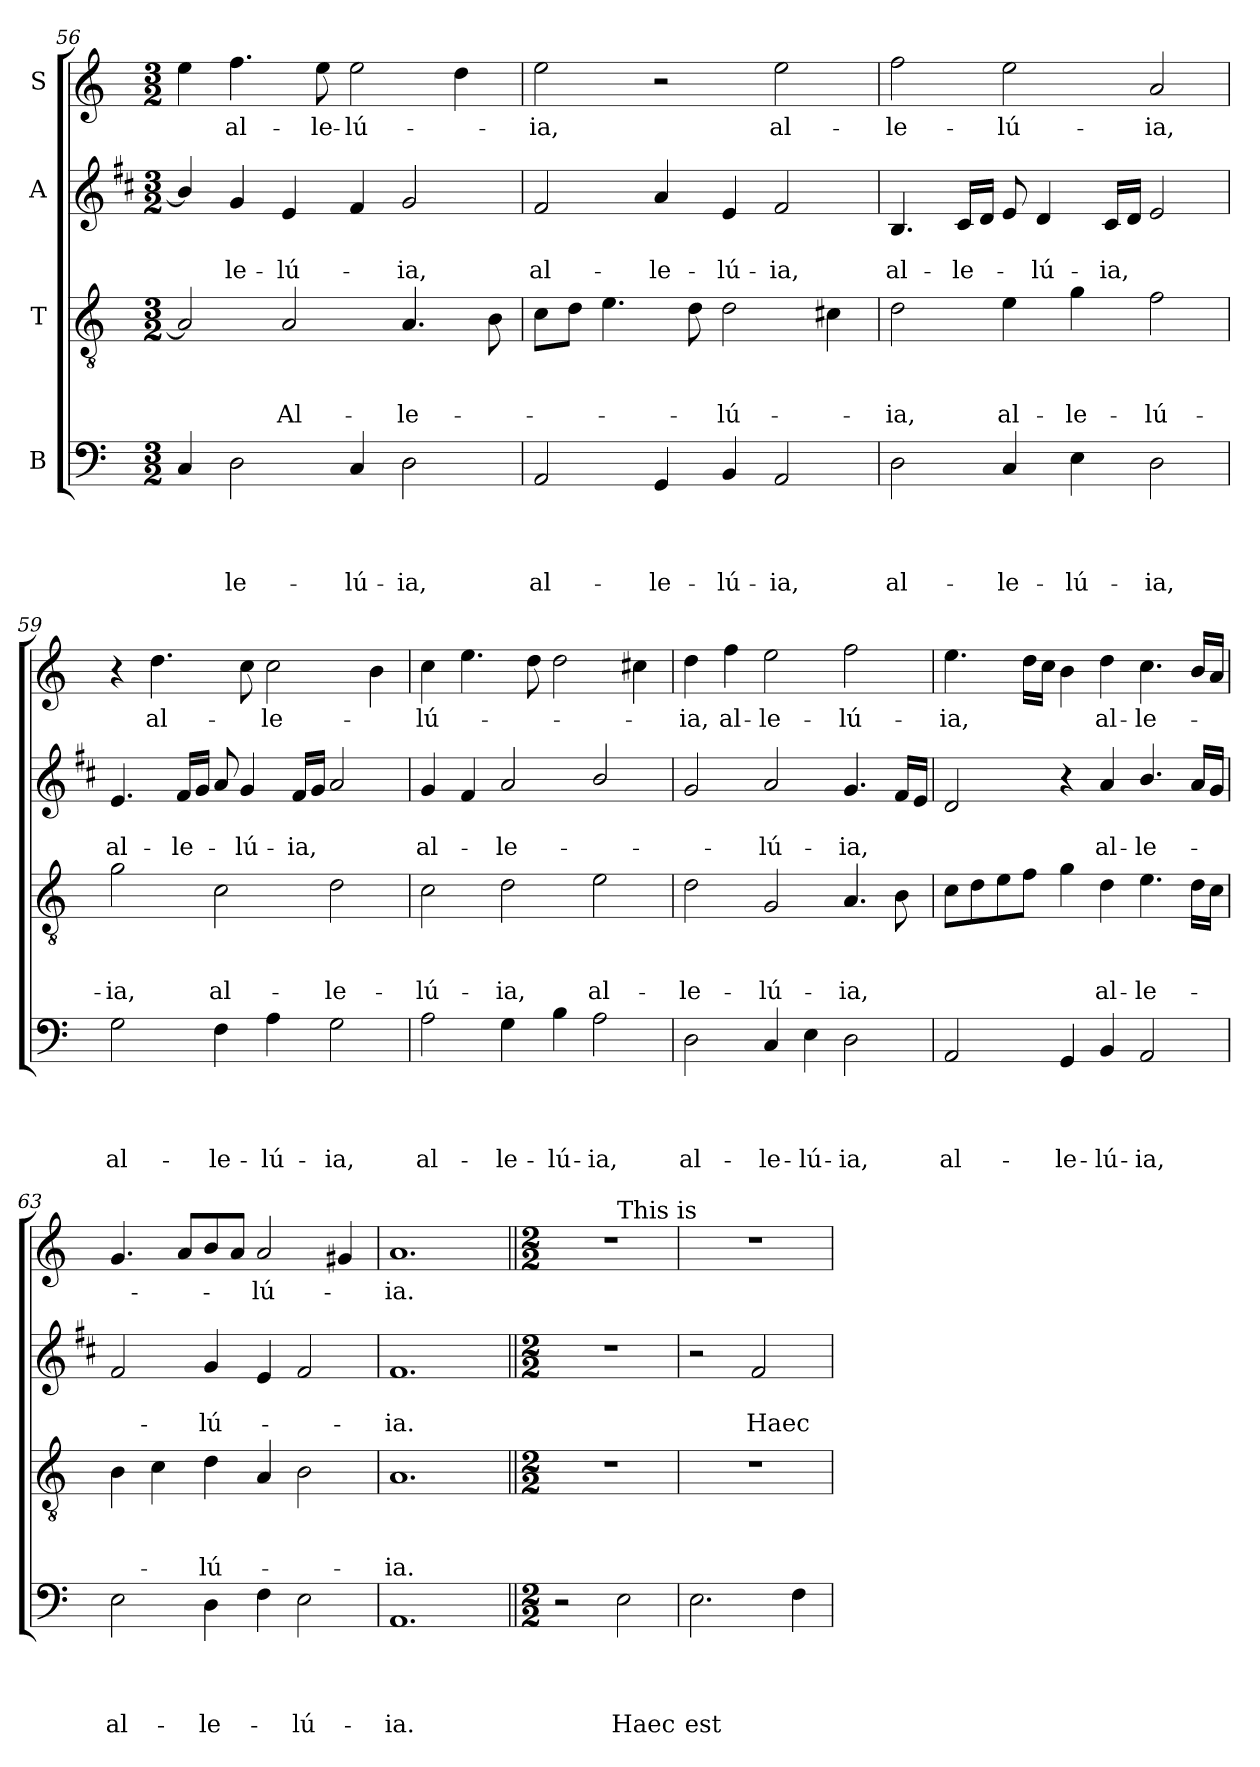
**kern	**text	**text	**text	**text	**kern	**text	**text	**text	**kern	**text	**text	**kern	**text
*part4	*part4	*part4	*part4	*part4	*part3	*part3	*part3	*part3	*part2	*part2	*part2	*part1	*part1
*staff4	*staff4	*staff4	*staff4	*staff4	*staff3	*staff3	*staff3	*staff3	*staff2	*staff2	*staff2	*staff1	*staff1
*I"B	*	*	*	*	*I"T	*	*	*	*I"A	*	*	*I"S	*
!!LO:LB:g=z
*clefF4	*	*	*	*	*clefGv2	*	*	*	*clefG2	*	*	*clefG2	*
*	*	*	*	*	*	*	*	*	*ITrd1c2	*	*	*	*
*k[]	*	*	*	*	*k[]	*	*	*	*k[]	*	*	*k[]	*
*C:	*	*	*	*	*C:	*	*	*	*C:	*	*	*C:	*
*M3/2	*	*	*	*	*M3/2	*	*	*	*M3/2	*	*	*M3/2	*
=56	=56	=56	=56	=56	=56	=56	=56	=56	=56	=56	=56	=56	=56
4C/	.	.	.	.	2A/]	.	.	.	4a/]	.	.	4ee\	.
!	!	!	!	!LO:LY:b	!	!	!	!	!	!	!LO:LY:b	!	!LO:LY:b
2D\	.	.	.	-le-	.	.	.	.	4f/	.	-le-	4.ff\	al-
!	!	!	!	!	!	!	!	!LO:LY:b	!	!	!LO:LY:b	!	!
.	.	.	.	.	2A/	.	.	Al-	4d/	.	-lú-	.	.
!	!	!	!	!	!	!	!	!	!	!	!	!	!LO:LY:b
.	.	.	.	.	.	.	.	.	.	.	.	8ee\	-le-
!	!	!	!	!LO:LY:b	!	!	!	!	!	!	!	!	!LO:LY:b
4C/	.	.	.	-lú-	.	.	.	.	4e/	.	.	2ee\	-lú-
!	!	!	!	!LO:LY:b	!	!	!	!LO:LY:b	!	!	!LO:LY:b	!	!
2D\	.	.	.	-ia,	4.A/	.	.	-le-	2f/	.	-ia,	.	.
.	.	.	.	.	.	.	.	.	.	.	.	4dd\	.
.	.	.	.	.	8B\	.	.	.	.	.	.	.	.
=57	=57	=57	=57	=57	=57	=57	=57	=57	=57	=57	=57	=57	=57
!	!	!	!	!LO:LY:b	!	!	!	!	!	!	!LO:LY:b	!	!LO:LY:b
2AA/	.	.	.	al-	8c\L	.	.	.	2e/	.	al-	2ee\	-ia,
.	.	.	.	.	8d\J	.	.	.	.	.	.	.	.
.	.	.	.	.	4.e\	.	.	.	.	.	.	.	.
!	!	!	!	!LO:LY:b	!	!	!	!	!	!	!LO:LY:b	!	!
4GG/	.	.	.	-le-	.	.	.	.	4g/	.	-le-	2r	.
.	.	.	.	.	8d\	.	.	.	.	.	.	.	.
!	!	!	!	!LO:LY:b	!	!	!	!LO:LY:b	!	!	!LO:LY:b	!	!
4BB/	.	.	.	-lú-	2d\	.	.	-lú-	4d/	.	-lú-	.	.
!	!	!	!	!LO:LY:b	!	!	!	!	!	!	!LO:LY:b	!	!LO:LY:b
2AA/	.	.	.	-ia,	.	.	.	.	2e/	.	-ia,	2ee\	al-
.	.	.	.	.	4c#\	.	.	.	.	.	.	.	.
=58	=58	=58	=58	=58	=58	=58	=58	=58	=58	=58	=58	=58	=58
!	!	!	!	!LO:LY:b	!	!	!	!LO:LY:b	!	!	!LO:LY:b	!	!LO:LY:b
2D\	.	.	.	al-	2d\	.	.	-ia,	4.A/	.	al-	2ff\	-le-
!	!	!	!	!	!	!	!	!	!	!	!LO:LY:b	!	!
.	.	.	.	.	.	.	.	.	16B/LL	.	-le-	.	.
.	.	.	.	.	.	.	.	.	16c/JJ	.	.	.	.
!	!	!	!	!LO:LY:b	!	!	!	!LO:LY:b	!	!	!	!	!LO:LY:b
4C/	.	.	.	-le-	4e\	.	.	al-	8d/	.	.	2ee\	-lú-
!	!	!	!	!	!	!	!	!	!	!	!LO:LY:b	!	!
.	.	.	.	.	.	.	.	.	4c/	.	-lú-	.	.
!	!	!	!	!LO:LY:b	!	!	!	!LO:LY:b	!	!	!	!	!
4E\	.	.	.	-lú-	4g\	.	.	-le-	.	.	.	.	.
!	!	!	!	!	!	!	!	!	!	!	!LO:LY:b	!	!
.	.	.	.	.	.	.	.	.	16B/LL	.	-ia,	.	.
.	.	.	.	.	.	.	.	.	16c/JJ	.	.	.	.
!	!	!	!	!LO:LY:b	!	!	!	!LO:LY:b	!	!	!	!	!LO:LY:b
2D\	.	.	.	-ia,	2f\	.	.	-lú-	2d/	.	.	2a/	-ia,
=59	=59	=59	=59	=59	=59	=59	=59	=59	=59	=59	=59	=59	=59
!	!	!	!	!LO:LY:b	!	!	!	!LO:LY:b	!	!	!LO:LY:b	!	!
2G\	.	.	.	al-	2g\	.	.	-ia,	4.d/	.	al-	4r	.
!	!	!	!	!	!	!	!	!	!	!	!	!	!LO:LY:b
.	.	.	.	.	.	.	.	.	.	.	.	4.dd\	al-
!	!	!	!	!	!	!	!	!	!	!	!LO:LY:b	!	!
.	.	.	.	.	.	.	.	.	16e/LL	.	-le-	.	.
.	.	.	.	.	.	.	.	.	16f/JJ	.	.	.	.
!	!	!	!	!LO:LY:b	!	!	!	!LO:LY:b	!	!	!	!	!
4F\	.	.	.	-le-	2c\	.	.	al-	8g/	.	.	.	.
!	!	!	!	!	!	!	!	!	!	!	!LO:LY:b	!	!
.	.	.	.	.	.	.	.	.	4f/	.	-lú-	8cc\	.
!	!	!	!	!LO:LY:b	!	!	!	!	!	!	!	!	!LO:LY:b
4A\	.	.	.	-lú-	.	.	.	.	.	.	.	2cc\	-le-
!	!	!	!	!	!	!	!	!	!	!	!LO:LY:b	!	!
.	.	.	.	.	.	.	.	.	16e/LL	.	-ia,	.	.
.	.	.	.	.	.	.	.	.	16f/JJ	.	.	.	.
!	!	!	!	!LO:LY:b	!	!	!	!LO:LY:b	!	!	!	!	!
2G\	.	.	.	-ia,	2d\	.	.	-le-	2g/	.	.	.	.
.	.	.	.	.	.	.	.	.	.	.	.	4b\	.
!!LO:PB:g=z
=60	=60	=60	=60	=60	=60	=60	=60	=60	=60	=60	=60	=60	=60
!	!	!	!	!LO:LY:b	!	!	!	!LO:LY:b	!	!	!LO:LY:b	!	!LO:LY:b
2A\	.	.	.	al-	2c\	.	.	-lú-	4f/	.	al-	4cc\	-lú-
.	.	.	.	.	.	.	.	.	4e/	.	.	4.ee\	.
!	!	!	!	!LO:LY:b	!	!	!	!LO:LY:b	!	!	!LO:LY:b	!	!
4G\	.	.	.	-le-	2d\	.	.	-ia,	2g/	.	-le-	.	.
.	.	.	.	.	.	.	.	.	.	.	.	8dd\	.
!	!	!	!	!LO:LY:b	!	!	!	!	!	!	!	!	!
4B\	.	.	.	-lú-	.	.	.	.	.	.	.	2dd\	.
!	!	!	!	!LO:LY:b	!	!	!	!LO:LY:b	!	!	!	!	!
2A\	.	.	.	-ia,	2e\	.	.	al-	2a/	.	.	.	.
.	.	.	.	.	.	.	.	.	.	.	.	4cc#\	.
=61	=61	=61	=61	=61	=61	=61	=61	=61	=61	=61	=61	=61	=61
!	!	!	!	!LO:LY:b	!	!	!	!LO:LY:b	!	!	!	!	!LO:LY:b
2D\	.	.	.	al-	2d\	.	.	-le-	2f/	.	.	4dd\	-ia,
!	!	!	!	!	!	!	!	!	!	!	!	!	!LO:LY:b
.	.	.	.	.	.	.	.	.	.	.	.	4ff\	al-
!	!	!	!	!LO:LY:b	!	!	!	!LO:LY:b	!	!	!LO:LY:b	!	!LO:LY:b
4C/	.	.	.	-le-	2G/	.	.	-lú-	2g/	.	-lú-	2ee\	-le-
!	!	!	!	!LO:LY:b	!	!	!	!	!	!	!	!	!
4E\	.	.	.	-lú-	.	.	.	.	.	.	.	.	.
!	!	!	!	!LO:LY:b	!	!	!	!LO:LY:b	!	!	!LO:LY:b	!	!LO:LY:b
2D\	.	.	.	-ia,	4.A/	.	.	-ia,	4.f/	.	-ia,	2ff\	-lú-
.	.	.	.	.	8B\	.	.	.	16e/LL	.	.	.	.
.	.	.	.	.	.	.	.	.	16d/JJ	.	.	.	.
=62	=62	=62	=62	=62	=62	=62	=62	=62	=62	=62	=62	=62	=62
!	!	!	!	!LO:LY:b	!	!	!	!	!	!	!	!	!LO:LY:b
2AA/	.	.	.	al-	8c\L	.	.	.	2c/	.	.	4.ee\	-ia,
.	.	.	.	.	8d\	.	.	.	.	.	.	.	.
.	.	.	.	.	8e\	.	.	.	.	.	.	.	.
.	.	.	.	.	8f\J	.	.	.	.	.	.	16dd\LL	.
.	.	.	.	.	.	.	.	.	.	.	.	16cc\JJ	.
!	!	!	!	!LO:LY:b	!	!	!	!	!	!	!	!	!
4GG/	.	.	.	-le-	4g\	.	.	.	4r	.	.	4b\	.
!	!	!	!	!LO:LY:b	!	!	!	!LO:LY:b	!	!	!LO:LY:b	!	!LO:LY:b
4BB/	.	.	.	-lú-	4d\	.	.	al-	4g/	.	al-	4dd\	al-
!	!	!	!	!LO:LY:b	!	!	!	!LO:LY:b	!	!	!LO:LY:b	!	!LO:LY:b
2AA/	.	.	.	-ia,	4.e\	.	.	-le-	4.a/	.	-le-	4.cc\	-le-
.	.	.	.	.	16d\LL	.	.	.	16g/LL	.	.	16b/LL	.
.	.	.	.	.	16c\JJ	.	.	.	16f/JJ	.	.	16a/JJ	.
=63	=63	=63	=63	=63	=63	=63	=63	=63	=63	=63	=63	=63	=63
!	!	!	!	!LO:LY:b	!	!	!	!	!	!	!	!	!
2E\	.	.	.	al-	4B\	.	.	.	2e/	.	.	4.g/	.
.	.	.	.	.	4c\	.	.	.	.	.	.	.	.
.	.	.	.	.	.	.	.	.	.	.	.	8a/L	.
!	!	!	!	!LO:LY:b	!	!	!	!LO:LY:b	!	!	!LO:LY:b	!	!
4D\	.	.	.	-le-	4d\	.	.	-lú-	4f/	.	-lú-	8b/	.
.	.	.	.	.	.	.	.	.	.	.	.	8a/J	.
!	!	!	!	!	!	!	!	!	!	!	!	!	!LO:LY:b
4F\	.	.	.	.	4A/	.	.	.	4d/	.	.	2a/	-lú-
!	!	!	!	!LO:LY:b	!	!	!	!	!	!	!	!	!
2E\	.	.	.	-lú-	2B\	.	.	.	2e/	.	.	.	.
.	.	.	.	.	.	.	.	.	.	.	.	4g#/	.
!!LO:LB:g=z
=64	=64	=64	=64	=64	=64	=64	=64	=64	=64	=64	=64	=64	=64
!	!	!	!	!LO:LY:b	!	!	!	!LO:LY:b	!	!	!LO:LY:b	!	!LO:LY:b
1.AA	.	.	.	-ia.	1.A	.	.	-ia.	1.e	.	-ia.	1.a	-ia.
=65||	=65||	=65||	=65||	=65||	=65||	=65||	=65||	=65||	=65||	=65||	=65||	=65||	=65||
*M2/2	*	*	*	*	*M2/2	*	*	*	*M2/2	*	*	*M2/2	*
*	*	*	*	*	*	*	*	*	*	*	*	*^	*
2r	.	.	.	.	1r	.	.	.	1r	.	.	1r	2ryy	.
!	!	!	!	!	!	!	!	!	!	!	!	!	!LO:TX:a:t=This is	!
!	!	!	!	!LO:LY:b	!	!	!	!	!	!	!	!	!	!
2E\	.	.	.	Haec	.	.	.	.	.	.	.	.	2ryy	.
=66	=66	=66	=66	=66	=66	=66	=66	=66	=66	=66	=66	=66	=66	=66
!	!	!	!	!	!	!	!	!	!	!	!	!LO:TX:a:t=the day	!	!
!	!	!	!	!LO:LY:b	!	!	!	!	!	!	!	!	!	!
*	*	*	*	*	*	*	*	*	*	*	*	*v	*v	*
2.E\	.	.	.	est	1r	.	.	.	2r	.	.	1r	.
!	!	!	!	!	!	!	!	!	!	!	!LO:LY:b	!	!
.	.	.	.	.	.	.	.	.	2e/	.	Haec	.	.
4F\	.	.	.	.	.	.	.	.	.	.	.	.	.
=	=	=	=	=	=	=	=	=	=	=	=	=	=
*-	*-	*-	*-	*-	*-	*-	*-	*-	*-	*-	*-	*-	*-
